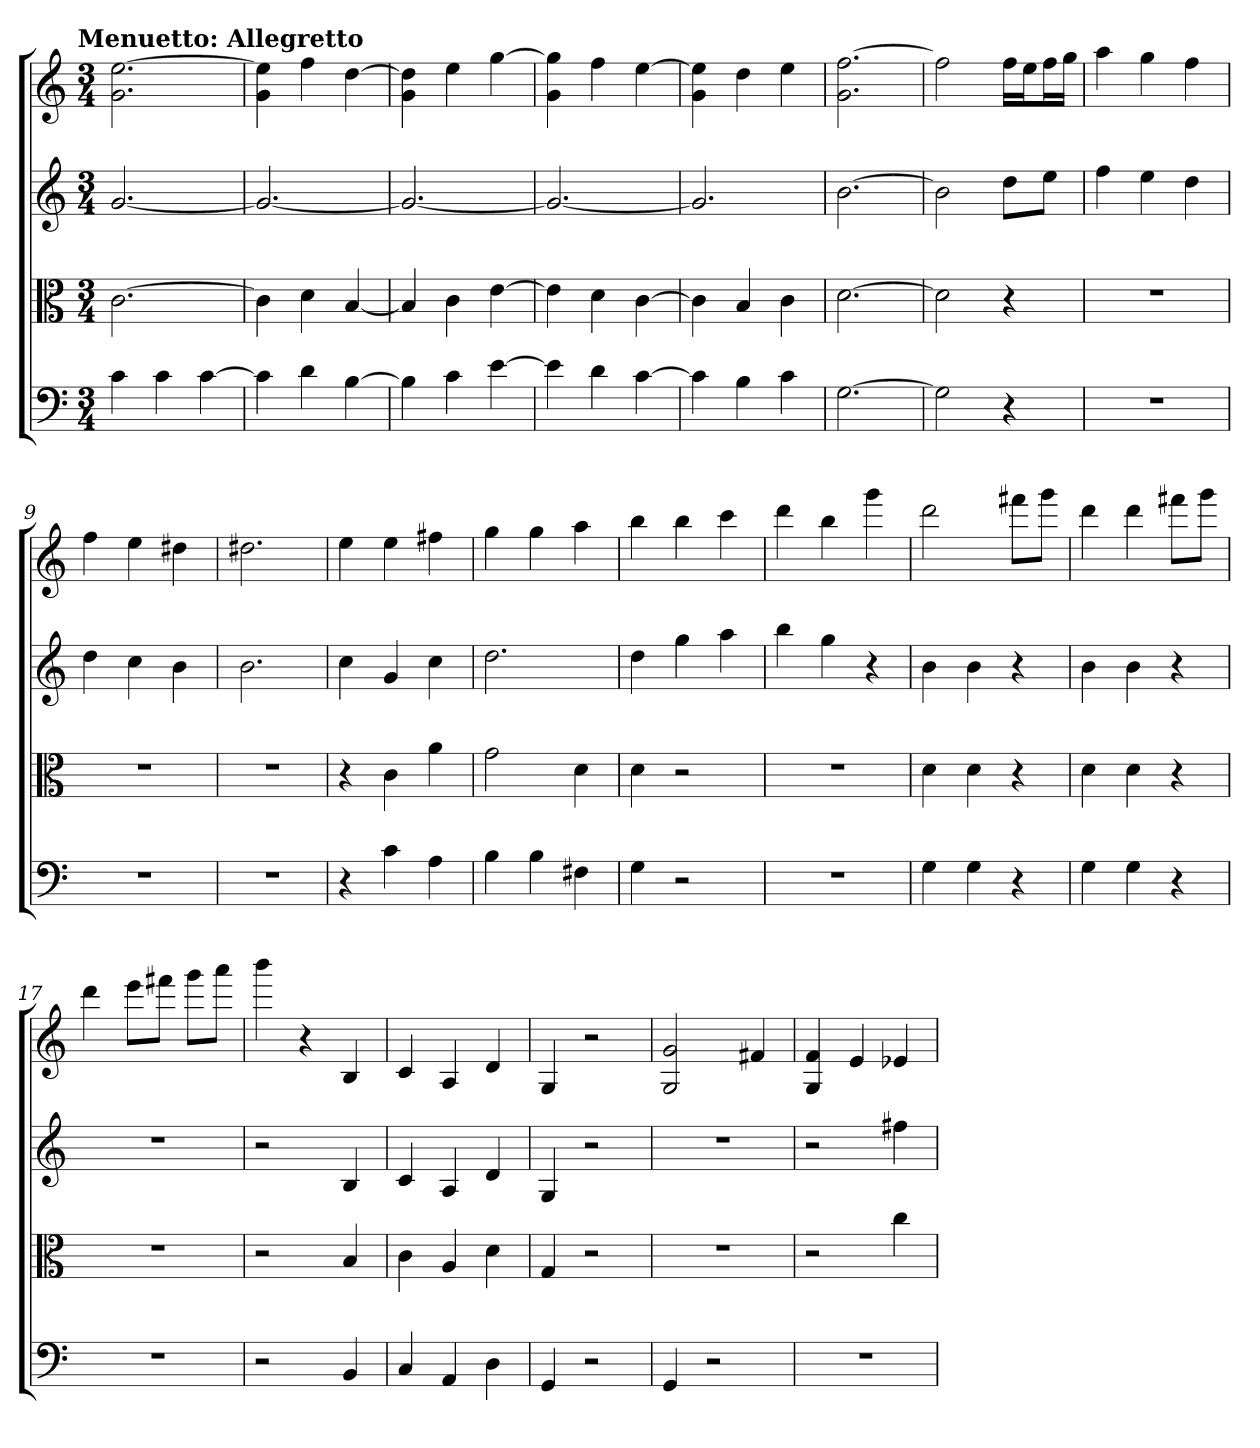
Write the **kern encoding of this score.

**kern	**kern	**kern	**kern
*part4	*part3	*part2	*part1
*staff4	*staff3	*staff2	*staff1
*clefF4	*clefC3	*	*
*k[]	*k[]	*k[]	*k[]
*C:	*C:	*C:	*C:
!!LO:TX:omd:t=Menuetto&colon; Allegretto
*M3/4	*M3/4	*M3/4	*M3/4
*MM108	*MM108	*MM108	*MM108
=	=	=	=
4c	[2.c	[2.g	2.g [2.ee
4c	.	.	.
[4c	.	.	.
=2	=2	=2	=2
4c]	4c]	2.g_	4g 4ee]
4d	4d	.	4ff
[4B	[4B	.	[4dd
=3	=3	=3	=3
4B]	4B]	2.g_	4g 4dd]
4c	4c	.	4ee
[4e	[4e	.	[4gg
=4	=4	=4	=4
4e]	4e]	2.g_	4g 4gg]
4d	4d	.	4ff
[4c	[4c	.	[4ee
=5	=5	=5	=5
4c]	4c]	2.g]	4g 4ee]
4B	4B	.	4dd
4c	4c	.	4ee
=6	=6	=6	=6
[2.G	[2.d	[2.b	2.g [2.ff
=7	=7	=7	=7
2G]	2d]	2b]	2ff]
4r	4r	8ddL	16ffLL
.	.	.	16eeJ
.	.	8eeJ	16ffL
.	.	.	16ggJJ
=8	=8	=8	=8
2.r	2.r	4ff	4aa
.	.	4ee	4gg
.	.	4dd	4ff
=9	=9	=9	=9
2.r	2.r	4dd	4ff
.	.	4cc	4ee
.	.	4b	4dd#X
=10	=10	=10	=10
2.r	2.r	2.b	2.dd#X
=11	=11	=11	=11
4r	4r	4cc	4ee
4c	4c	4g	4ee
4A	4a	4cc	4ff#X
=12	=12	=12	=12
4B	2g	2.dd	4gg
4B	.	.	4gg
4F#X	4d	.	4aa
=13	=13	=13	=13
4G	4d	4dd	4bb
2r	2r	4gg	4bb
.	.	4aa	4ccc
=14	=14	=14	=14
2.r	2.r	4bb	4ddd
.	.	4gg	4bb
.	.	4r	4ggg
=15	=15	=15	=15
4G	4d	4b	2ddd
4G	4d	4b	.
4r	4r	4r	8fff#XL
.	.	.	8gggJ
=16	=16	=16	=16
4G	4d	4b	4ddd
4G	4d	4b	4ddd
4r	4r	4r	8fff#XL
.	.	.	8gggJ
=17	=17	=17	=17
2.r	2.r	2.r	4ddd
.	.	.	8eeeL
.	.	.	8fff#XJ
.	.	.	8gggL
.	.	.	8aaaJ
=18	=18	=18	=18
2r	2r	2r	4bbb
.	.	.	4r
4BB	4B	4B	4B
=19	=19	=19	=19
4C	4c	4c	4c
4AA	4A	4A	4A
4D	4d	4d	4d
=20	=20	=20	=20
4GG	4G	4G	4G
2r	2r	2r	2r
=21	=21	=21	=21
4GG	2.r	2.r	2G 2g
2r	.	.	.
.	.	.	4f#X
=22	=22	=22	=22
2.r	2r	2r	4G 4f
.	.	.	4e
.	4cc	4ff#X	4e-X
=	=	=	=
*-	*-	*-	*-
